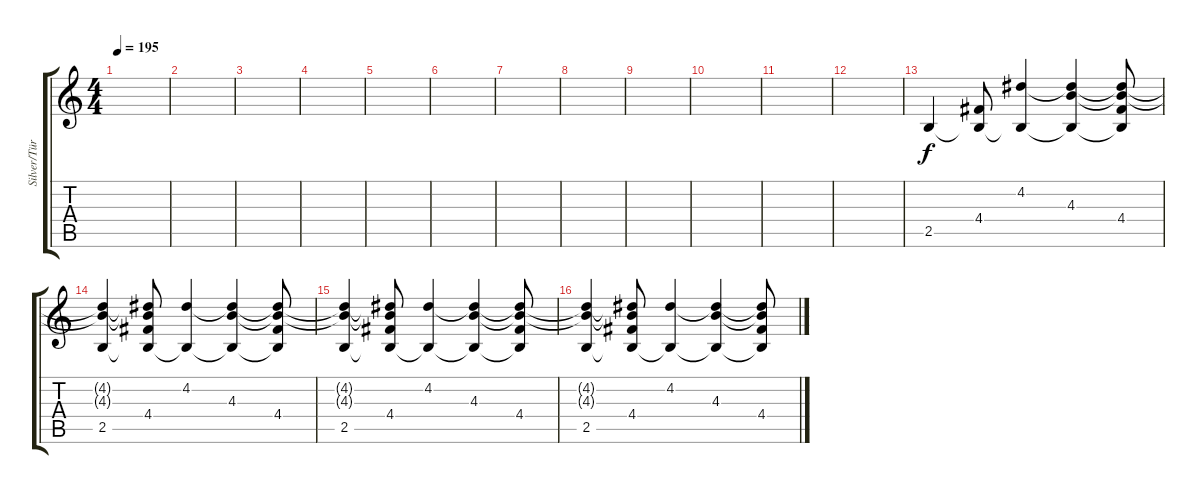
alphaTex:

\track ("Silver/Türk" "Silver/Tür") {instrument electricguitarclean}
\staff {score tabs}
\tuning (E4 B3 G3 D3 A2 E2) {hide}
\ts (4 4)
\tempo 195
\clef g2
\ks c
|
|
|
|
|
|
|
|
|
|
|
|
2.5.4 (4.4 2.5{t}).8 (4.2 2.5{t}).4 (4.2{t} 4.3 2.5{t}).4 (4.2{t} 4.3{t} 4.4 2.5{t}).8 |
(4.2{t} 4.3{t} 2.5).4 (4.2{t} 4.3{t} 4.4 2.5{t}).8 (4.2 2.5{t}).4 (4.2{t} 4.3 2.5{t}).4 (4.2{t} 4.3{t} 4.4 2.5{t}).8 |
(4.2{t} 4.3{t} 2.5).4 (4.2{t} 4.3{t} 4.4 2.5{t}).8 (4.2 2.5{t}).4 (4.2{t} 4.3 2.5{t}).4 (4.2{t} 4.3{t} 4.4 2.5{t}).8 |
(4.2{t} 4.3{t} 2.5).4 (4.2{t} 4.3{t} 4.4 2.5{t}).8 (4.2 2.5{t}).4 (4.2{t} 4.3 2.5{t}).4 (4.2{t} 4.3{t} 4.4 2.5{t}).8
